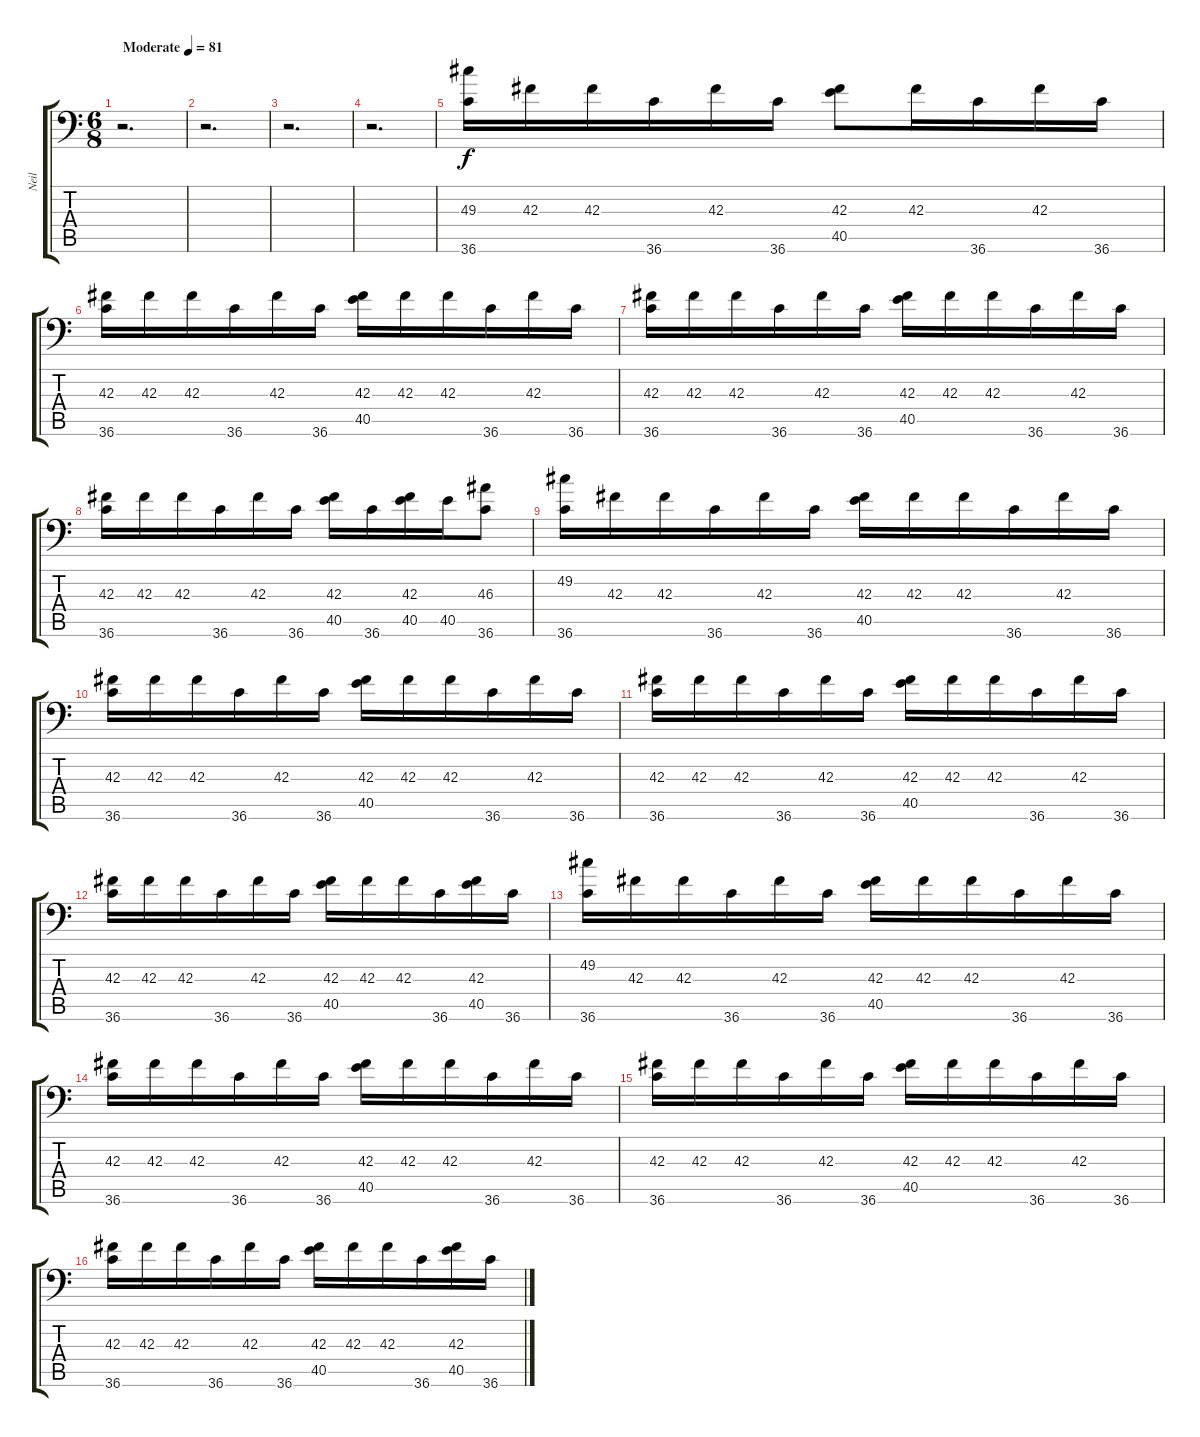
\track ("Neil" "Neil") {instrument acousticgrandpiano}
\staff {score tabs}
\tuning (C-1 C-1 C-1 C-1 C-1 C-1) {hide}
\ts (6 8)
\tempo (81 "Moderate")
\clef f4
\ks c
r.2{d dy f instrument acousticgrandpiano} |
r.2{d} |
r.2{d} |
r.2{d} |
(49.3 36.6).16 42.3.16 42.3.16 36.6.16 42.3.16 36.6.16 (42.3 40.5).8 42.3.16 36.6.16 42.3.16 36.6.16 |
(42.3 36.6).16 42.3.16 42.3.16 36.6.16 42.3.16 36.6.16 (42.3 40.5).16 42.3.16 42.3.16 36.6.16 42.3.16 36.6.16 |
(42.3 36.6).16 42.3.16 42.3.16 36.6.16 42.3.16 36.6.16 (42.3 40.5).16 42.3.16 42.3.16 36.6.16 42.3.16 36.6.16 |
(42.3 36.6).16 42.3.16 42.3.16 36.6.16 42.3.16 36.6.16 (42.3 40.5).16 36.6.16 (42.3 40.5).16 40.5.16 (46.3 36.6).8 |
(49.2 36.6).16 42.3.16 42.3.16 36.6.16 42.3.16 36.6.16 (42.3 40.5).16 42.3.16 42.3.16 36.6.16 42.3.16 36.6.16 |
(42.3 36.6).16 42.3.16 42.3.16 36.6.16 42.3.16 36.6.16 (42.3 40.5).16 42.3.16 42.3.16 36.6.16 42.3.16 36.6.16 |
(42.3 36.6).16 42.3.16 42.3.16 36.6.16 42.3.16 36.6.16 (42.3 40.5).16 42.3.16 42.3.16 36.6.16 42.3.16 36.6.16 |
(42.3 36.6).16 42.3.16 42.3.16 36.6.16 42.3.16 36.6.16 (42.3 40.5).16 42.3.16 42.3.16 36.6.16 (42.3 40.5).16 36.6.16 |
(49.2 36.6).16 42.3.16 42.3.16 36.6.16 42.3.16 36.6.16 (42.3 40.5).16 42.3.16 42.3.16 36.6.16 42.3.16 36.6.16 |
(42.3 36.6).16 42.3.16 42.3.16 36.6.16 42.3.16 36.6.16 (42.3 40.5).16 42.3.16 42.3.16 36.6.16 42.3.16 36.6.16 |
(42.3 36.6).16 42.3.16 42.3.16 36.6.16 42.3.16 36.6.16 (42.3 40.5).16 42.3.16 42.3.16 36.6.16 42.3.16 36.6.16 |
(42.3 36.6).16 42.3.16 42.3.16 36.6.16 42.3.16 36.6.16 (42.3 40.5).16 42.3.16 42.3.16 36.6.16 (42.3 40.5).16 36.6.16
